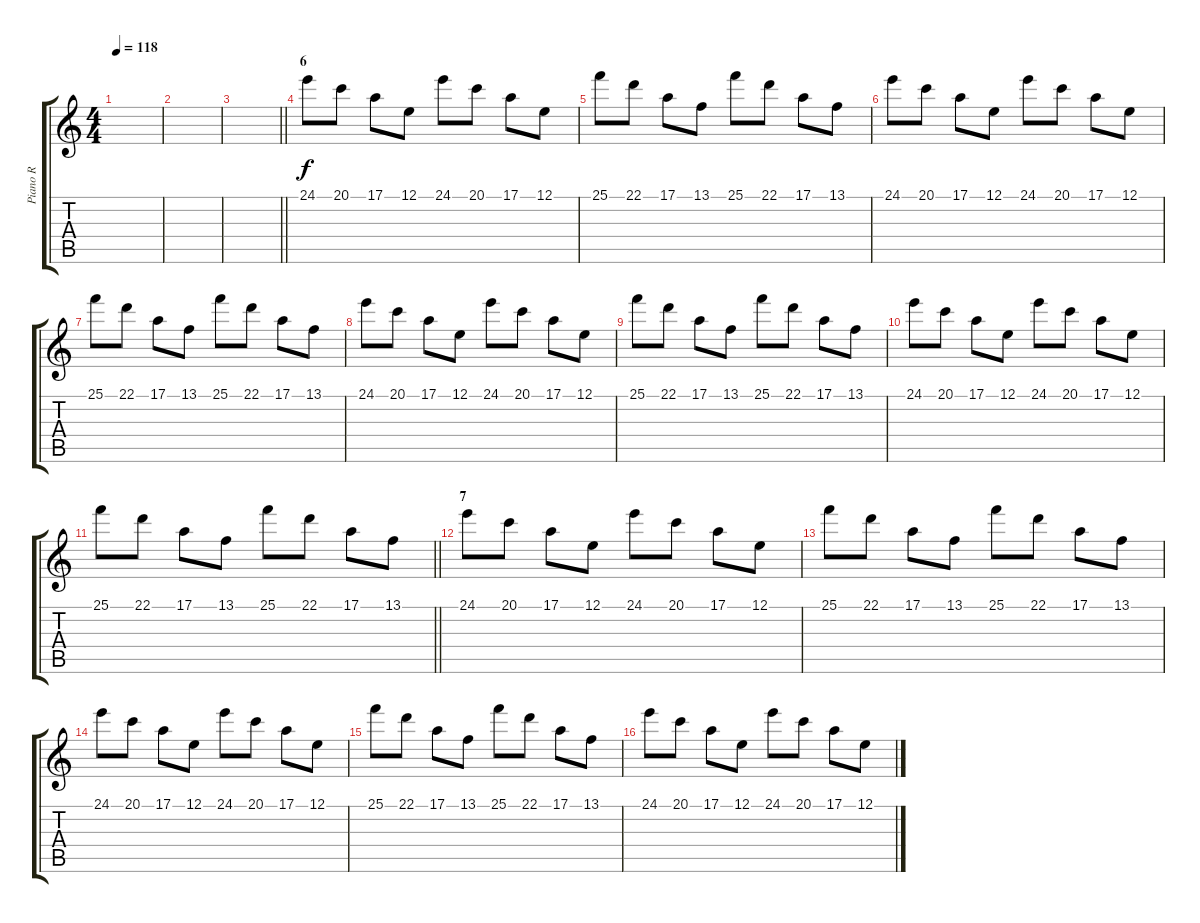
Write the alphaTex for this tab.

\track ("Piano R" "Piano R") {instrument acousticgrandpiano}
\staff {score tabs}
\tuning (E4 B3 G3 D3 A2 E2) {hide}
\ts (4 4)
\tempo 118
\clef g2
\ks c
|
|
\barLineRight lightlight
|
\section ("" "6")
24.1.8 20.1.8 17.1.8 12.1.8 24.1.8 20.1.8 17.1.8 12.1.8 |
25.1.8 22.1.8 17.1.8 13.1.8 25.1.8 22.1.8 17.1.8 13.1.8 |
24.1.8 20.1.8 17.1.8 12.1.8 24.1.8 20.1.8 17.1.8 12.1.8 |
25.1.8 22.1.8 17.1.8 13.1.8 25.1.8 22.1.8 17.1.8 13.1.8 |
24.1.8 20.1.8 17.1.8 12.1.8 24.1.8 20.1.8 17.1.8 12.1.8 |
25.1.8 22.1.8 17.1.8 13.1.8 25.1.8 22.1.8 17.1.8 13.1.8 |
24.1.8 20.1.8 17.1.8 12.1.8 24.1.8 20.1.8 17.1.8 12.1.8 |
\barLineRight lightlight
25.1.8 22.1.8 17.1.8 13.1.8 25.1.8 22.1.8 17.1.8 13.1.8 |
\section ("" "7")
24.1.8 20.1.8 17.1.8 12.1.8 24.1.8 20.1.8 17.1.8 12.1.8 |
25.1.8 22.1.8 17.1.8 13.1.8 25.1.8 22.1.8 17.1.8 13.1.8 |
24.1.8 20.1.8 17.1.8 12.1.8 24.1.8 20.1.8 17.1.8 12.1.8 |
25.1.8 22.1.8 17.1.8 13.1.8 25.1.8 22.1.8 17.1.8 13.1.8 |
24.1.8 20.1.8 17.1.8 12.1.8 24.1.8 20.1.8 17.1.8 12.1.8
